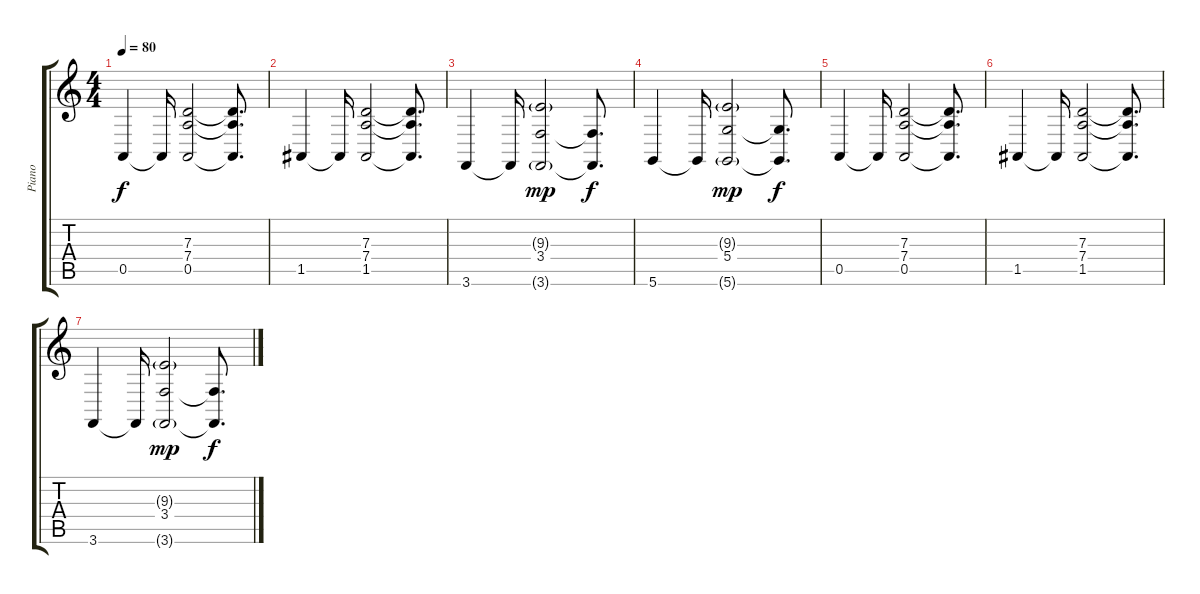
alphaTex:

\track ("Piano" "Piano") {instrument acousticgrandpiano}
\staff {score tabs}
\tuning (E4 B3 G3 D3 A2 D2) {hide}
\ts (4 4)
\tempo 80
\clef g2
\ks c
0.5.4{dy f} 0.5{t}.16 (7.3 7.4 0.5).2 (7.3{t} 7.4{t} 0.5{t}).8{d} |
1.5.4 1.5{t}.16 (7.3 7.4 1.5).2 (7.3{t} 7.4{t} 1.5{t}).8{d} |
3.6.4 3.6{t}.16 (9.3{g} 3.4 3.6{g}).2{dy mp} (3.4{t} 3.6{t}).8{d dy f} |
5.6.4 5.6{t}.16 (9.3{g} 5.4 5.6{g}).2{dy mp} (5.4{t} 5.6{t}).8{d dy f} |
0.5.4 0.5{t}.16 (7.3 7.4 0.5).2 (7.3{t} 7.4{t} 0.5{t}).8{d} |
1.5.4 1.5{t}.16 (7.3 7.4 1.5).2 (7.3{t} 7.4{t} 1.5{t}).8{d} |
3.6.4 3.6{t}.16 (9.3{g} 3.4 3.6{g}).2{dy mp} (3.4{t} 3.6{t}).8{d dy f}
